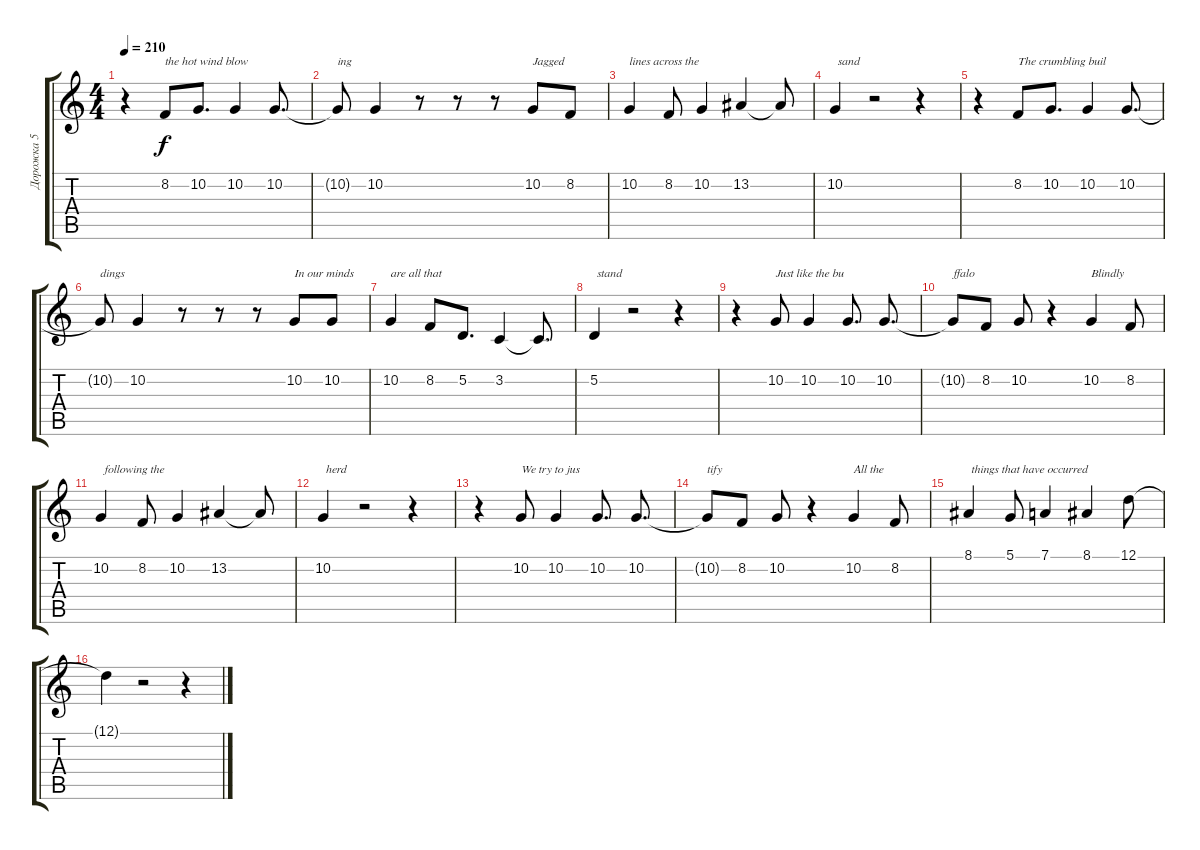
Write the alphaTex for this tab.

\track ("Дорожка 5" "Дорожка 5") {instrument stringensemble1}
\staff {score tabs}
\tuning (D4 A3 F3 C3 G2 C2) {hide}
\ts (4 4)
\tempo 210
\clef g2
\ks c
r.4{dy f} 8.2.8{txt "the hot wind blow"} 10.2.8{d} 10.2.4 10.2.8{d} |
10.2{t}.8{txt "ing"} 10.2.4 r.8 r.8 r.8 10.2.8{txt "Jagged "} 8.2.8 |
10.2.4{txt "lines across the"} 8.2.8 10.2.4 13.2.4 13.2{t}.8 |
10.2.4{txt " sand"} r.2 r.4 |
r.4 8.2.8{txt "The crumbling buil"} 10.2.8{d} 10.2.4 10.2.8{d} |
10.2{t}.8{txt "dings"} 10.2.4 r.8 r.8 r.8 10.2.8{txt "In our minds "} 10.2.8 |
10.2.4{txt "are all that"} 8.2.8 5.2.8{d} 3.2.4 3.2{t}.8{d} |
5.2.4{txt " stand"} r.2 r.4 |
r.4 10.2.8{txt "Just like the bu"} 10.2.4 10.2.8{d} 10.2.8{d} |
10.2{t}.8{txt "ffalo"} 8.2.8 10.2.8 r.4 10.2.4{txt "Blindly"} 8.2.8 |
10.2.4{txt " following the"} 8.2.8 10.2.4 13.2.4 13.2{t}.8 |
10.2.4{txt " herd"} r.2 r.4 |
r.4 10.2.8{txt "We try to jus"} 10.2.4 10.2.8{d} 10.2.8{d} |
10.2{t}.8{txt "tify"} 8.2.8 10.2.8 r.4 10.2.4{txt "All the"} 8.2.8 |
8.1.4{txt " things that have occurred"} 5.1.8 7.1.4 8.1.4 12.1.8 |
12.1{t}.4 r.2 r.4
